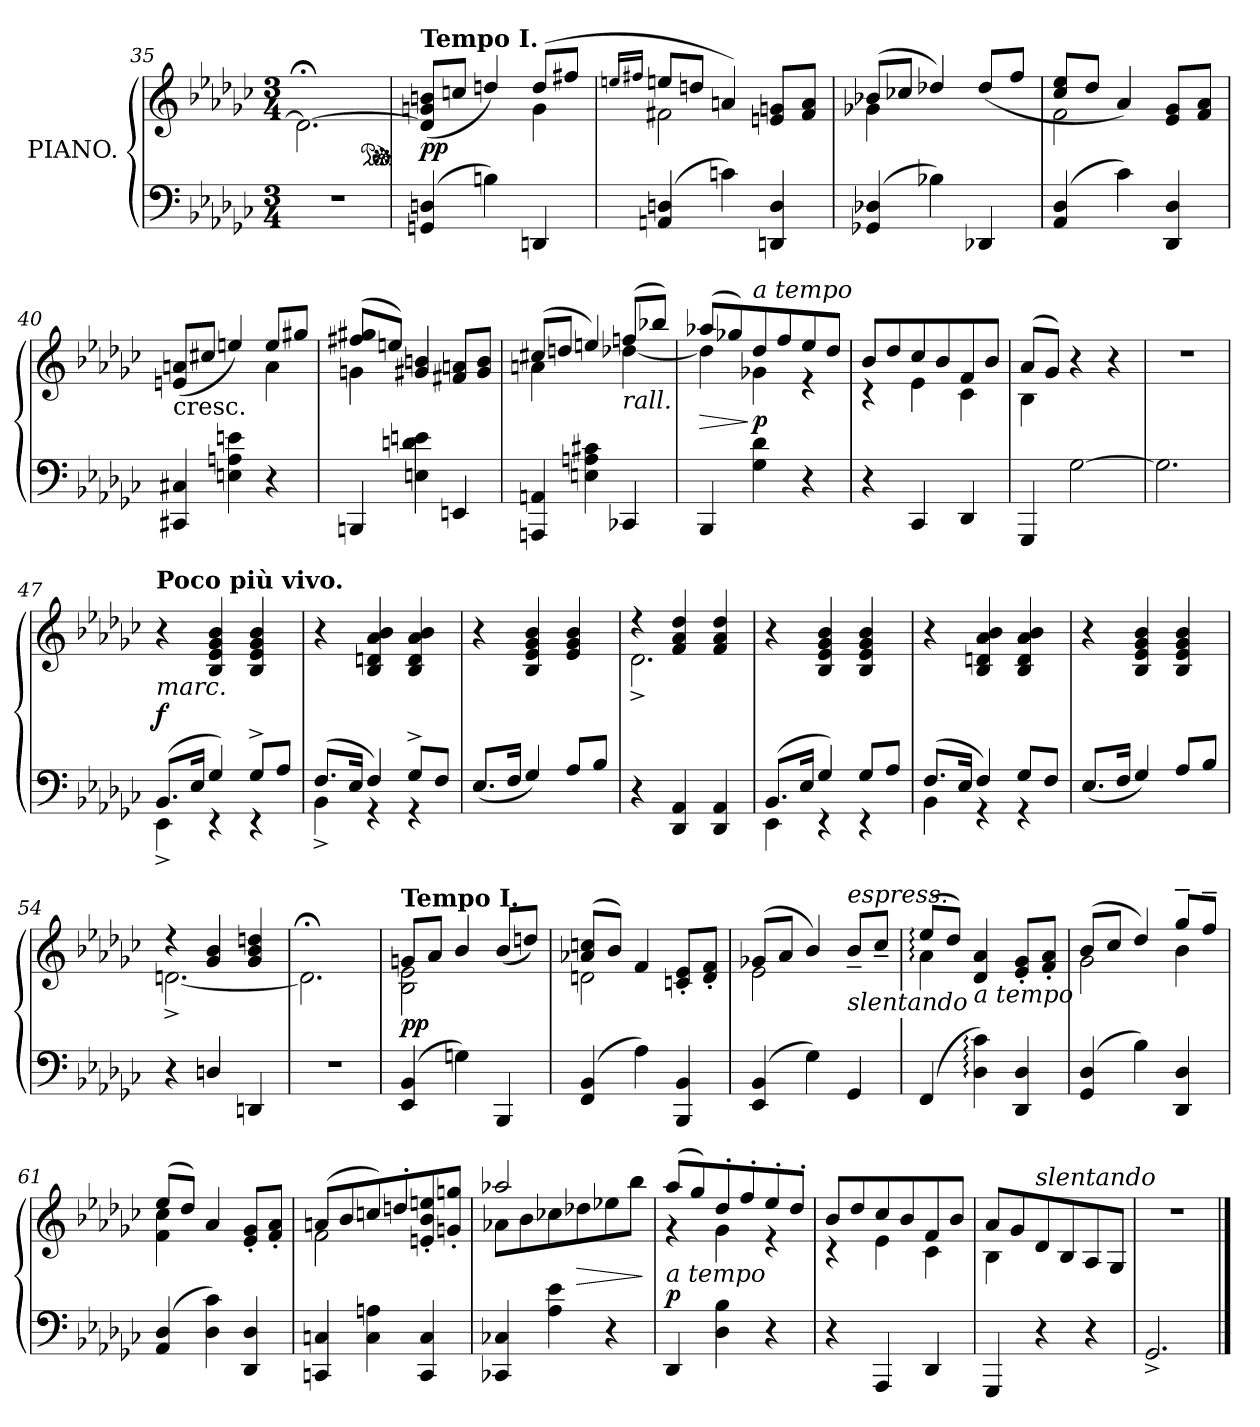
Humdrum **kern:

**kern	**kern	**dynam
*part1	*part1	*part1
*staff2	*staff1	*staff1/2
*I"PIANO.	*	*
*clefF4	*clefG2	*
*k[b-e-a-d-g-c-]	*k[b-e-a-d-g-c-]	*
*G-:	*G-:	*
*M3/4	*M3/4	*
=35	=35	=35
2.r	2.d;<\_	.
*	*ped	*
*	*Xped	*
=36	=36	=36
*	*^	*
!	!LO:TX:a:B:t=Tempo I.	!	!
(4GGn/ 4Dn/	(>8dn]/ 8gn/ 8bn/L	4ryy	pp
.	8ccn/J	.	.
4Bn\)	4ddn/)	4ryy	.
4DDn/	(8dd/L	4g\	.
.	8ff#X/J	.	.
=37	=37	=37	=37
.	16qqeen/LL	.	.
.	16qqff#X/JJ	.	.
(4AAn/ 4Dn/	8een/L	2f#X\	.
.	8ddn/J	.	.
4cn\)	4an/)	.	.
4DDn/ 4D/	8en/ 8gn/L	4ryy	.
.	8f#/ 8a/J	.	.
=38	=38	=38	=38
(4GG-X/ 4D-X/	(8b-X/L	4g-X\	.
.	8cc-X/J	.	.
4B-X\)	4dd-X/)	2ryy	.
4DD-X/	(>8dd-/L	.	.
.	8ff/J	.	.
=39	=39	=39	=39
(4AA-/ 4D-/	8cc-/ 8ee-/L	2f\	.
.	8dd-/J	.	.
4c-\)	4a-/)	.	.
4DD-/ 4D-/	8e-/ 8g-/L	4ryy	.
.	8f/ 8a-/J	.	.
=40	=40	=40	=40
!	!LO:TX:c:t=cresc.	!	!
4CC#X/ 4C#X/	(>8en/ 8an/L	2ryy	.
.	8cc#X/J	.	.
4En\ 4An\ 4en\	4een/)	.	.
4r	8ee/L	4a\	.
.	8gg#X/J	.	.
=41	=41	=41	=41
4BBBn/	(8ff#X/ 8gg#X/L	4gn\	.
.	8een/J)	.	.
4En\ 4dn\ 4en\	4g#X/ 4bn/	2ryy	.
4EEn/	8f#X/ 8an/L	.	.
.	8g#/ 8b/J	.	.
=42	=42	=42	=42
4AAAn/ 4AAn/	(8cc#X/L	4an\	.
.	8ddn/J	.	.
4En\ 4An\ 4c#X\	4een/)	4ryy	.
!	!LO:TX:b:i:t=rall.	!	!
4CC-X/	(8ffn/L	[4dd-X\	.
.	8bb-X/J)	.	.
=43	=43	=43	=43
4BBB-/	(8aa-X/L	4dd-\]	>
.	8gg-X/)	.	.
!	!LO:TX:a:i:t=a tempo	!	!
4G-\ 4d-\	8dd-/	4g-X\	] p
.	8ff/	.	.
4r	8ee-/	4r	.
.	8dd-/J	.	.
=44	=44	=44	=44
4r	8b-/L	4r	.
.	8dd-/	.	.
4CC-/	8cc-/	4e-\	.
.	8b-/	.	.
4DD-/	8f/	4c-\	.
.	8b-/J	.	.
=45	=45	=45	=45
4GGG-/	(8a-/L	4B-\	.
.	8g-/J)	.	.
[2G-\	4r	4ryy	.
.	4r	4ryy	.
*	*v	*v	*
=46	=46	=46
2.G-\]	2.r	.
=47	=47	=47
*^	*	*
!	!	!LO:TX:a:B:t=Poco più vivo.	!
!	!	!LO:TX:b:i:t=marc.	!
(8.BB-/L	4EE-^\	4r	f
16E-/Jk	.	.	.
4G-/)	4r	4B-/ 4e-/ 4g-/ 4b-/	.
8G-^/L	4r	4B-/ 4e-/ 4g-/ 4b-/	.
8A-/J	.	.	.
=48	=48	=48	=48
(8.F/L	4BB-^\	4r	.
16E-/Jk	.	.	.
4F/)	4r	4B-/ 4dn/ 4a-/ 4b-/	.
8G-^/L	4r	4B-/ 4d/ 4a-/ 4b-/	.
8F/J	.	.	.
*v	*v	*	*
=49	=49	=49
(>8.E-/L	4r	.
16F/Jk	.	.
4G-/)	4B-/ 4e-/ 4g-/ 4b-/	.
8A-/L	4e-/ 4g-/ 4b-/	.
8B-/J	.	.
=50	=50	=50
*	*^	*
4r	4r	2.d-^\	.
4DD-/ 4AA-/	4f/ 4a-/ 4dd-/	.	.
4DD-/ 4AA-/	4f/ 4a-/ 4dd-/	.	.
*	*v	*v	*
=51	=51	=51
*^	*	*
(8.BB-/L	4EE-\	4r	.
16E-/Jk	.	.	.
4G-/)	4r	4B-/ 4e-/ 4g-/ 4b-/	.
8G-/L	4r	4B-/ 4e-/ 4g-/ 4b-/	.
8A-/J	.	.	.
=52	=52	=52	=52
(8.F/L	4BB-\	4r	.
16E-/Jk	.	.	.
4F/)	4r	4B-/ 4dn/ 4a-/ 4b-/	.
8G-/L	4r	4B-/ 4d/ 4a-/ 4b-/	.
8F/J	.	.	.
*v	*v	*	*
=53	=53	=53
(>8.E-/L	4r	.
16F/Jk	.	.
4G-/)	4B-/ 4e-/ 4g-/ 4b-/	.
8A-/L	4B-/ 4e-/ 4g-/ 4b-/	.
8B-/J	.	.
=54	=54	=54
*	*^	*
4r	4r	[2.dn^\	.
4Dn/	4g-/ 4b-/	.	.
4DDn/	4g-/ 4b-/ 4ddn/	.	.
*	*v	*v	*
=55	=55	=55
2.r	2.d;<\]	.
=56	=56	=56
*	*^	*
!	!LO:TX:a:B:t=Tempo I.	!	!
(4EE-/ 4BB-/	8gn/L	2B-\ 2e-\	pp
.	8a-/J	.	.
4Gn\)	4b-/	.	.
4BBB-/	(8b-/L	4ryy	.
.	8ddn/J)	.	.
=57	=57	=57	=57
(4FF/ 4BB-/	(8a-X/ 8ccn/L	2dn\	.
.	8b-/J)	.	.
4A-\)	4f/	.	.
4BBB-/ 4BB-/	8cn'/ 8e-'/L	4ryy	.
.	8d'/ 8f'/J	.	.
=58	=58	=58	=58
(4EE-/ 4BB-/	(8g-X/L	2e-\	.
.	8a-/J	.	.
4G-\)	4b-/)	.	.
!	!LO:TX:a:i:t=espress.	!	!
!	!LO:TX:b:i:t=slentando	!	!
4GG-/	8b-~>/L	4ryy	.
.	8cc-~>/J	.	.
=59	=59	=59	=59
(4FF/	(8ee-:/L	4a-:\	.
.	8dd-/J)	.	.
!	!LO:TX:b:i:t=a tempo	!	!
4D-:\ 4c-:\)	4d-/ 4a-/	2ryy	.
4DD-/ 4D-/	8e-'>/ 8g-'>/L	.	.
.	8f'>/ 8a-'>/J	.	.
=60	=60	=60	=60
(4GG-/ 4D-/	(8b-/L	2g-\	.
.	8cc-/J	.	.
4B-\)	4dd-/)	.	.
4DD-/ 4D-/	8gg-~/L	4b-\	.
.	8ff~/J	.	.
=61	=61	=61	=61
(4AA-/ 4D-/	(8ee-/L	4f\ 4cc-\	.
.	8dd-/J)	.	.
4D-\ 4c-\)	4a-/	2ryy	.
4DD-/ 4D-/	8e-'/ 8g-'/L	.	.
.	8f'/ 8a-'/J	.	.
=62	=62	=62	=62
4CCn/ 4Cn/	(8an/L	2f\	.
.	8b-/	.	.
4C\ 4An\	8ccn/)	.	.
.	8ddn'/	.	.
4CC/ 4C/	8en'>/ 8b-'>/ 8een'>/	4ryy	.
.	8gn'>/ 8ggn'>/J	.	.
=63	=63	=63	=63
4CC-X/ 4C-X/	2aa-X/	8a-X\L	.
.	.	8b-\	.
4A-\ 4e-\	.	8cc-X\	.
.	.	8dd-X\	>
4r	4ryy	8ee-X\	.
.	.	8bb-\J	.
*	*v	*v	*
.	.	]
=64	=64	=64
*	*^	*
!	!LO:TX:b:i:t=a tempo	!	!
4DD-/	(8aa-/L	4r	p
.	8gg-/)	.	.
4D-\ 4B-\	8dd-'/	4g-\	.
.	8ff'/	.	.
4r	8ee-'/	4r	.
.	8dd-'/J	.	.
=65	=65	=65	=65
4r	8b-/L	4r	.
.	8dd-/	.	.
4AAA-/	8cc-/	4e-\	.
.	8b-/	.	.
4DD-/	8f/	4c-\	.
.	8b-/J	.	.
=66	=66	=66	=66
4GGG-/	8a-/L	4B-\	.
.	8g-/	.	.
!	!LO:TX:a:i:t=slentando	!	!
4r	8d-/	2ryy	.
.	8B-/	.	.
4r	8A-/	.	.
.	8G-/J	.	.
*	*v	*v	*
=67	=67	=67
2.GG-^/	2.r	.
==	==	==
*-	*-	*-
